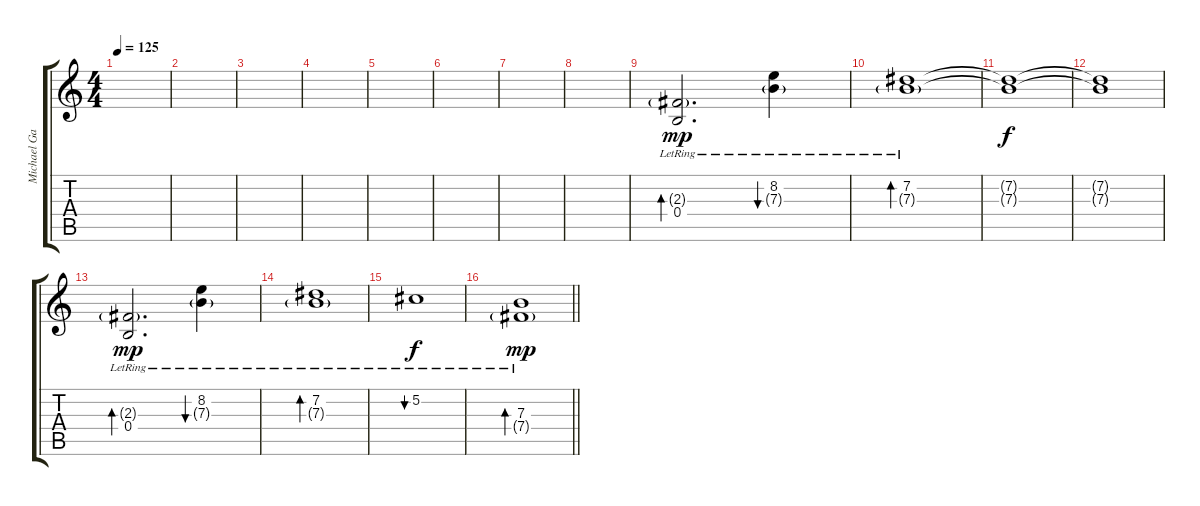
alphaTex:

\track ("Michael Gallagher" "Michael Ga") {instrument electricguitarclean}
\staff {score tabs}
\tuning (Db4 Ab3 E3 B2 Gb2 B1) {hide}
\ts (4 4)
\tempo 125
\clef g2
\ks c
|
|
|
|
|
|
|
|
(2.3{g lr} 0.4{lr}).2{d bd 120 dy mp volume 7 balance 15 instrument electricguitarclean} (8.2{lr} 7.3{g lr}).4{bu 120} |
(7.2{lr} 7.3{g lr}).1{bd 120} |
(7.2{t} 7.3{t}).1{dy f} |
(7.2{t} 7.3{t}).1 |
(2.3{g lr} 0.4{lr}).2{d bd 120 dy mp} (8.2{lr} 7.3{g lr}).4{bu 120} |
(7.2{lr} 7.3{g lr}).1{bd 120} |
5.2{lr}.1{bu 120 dy f} |
\barLineRight lightlight
(7.3{lr} 7.4{g lr}).1{bd 120 dy mp}
